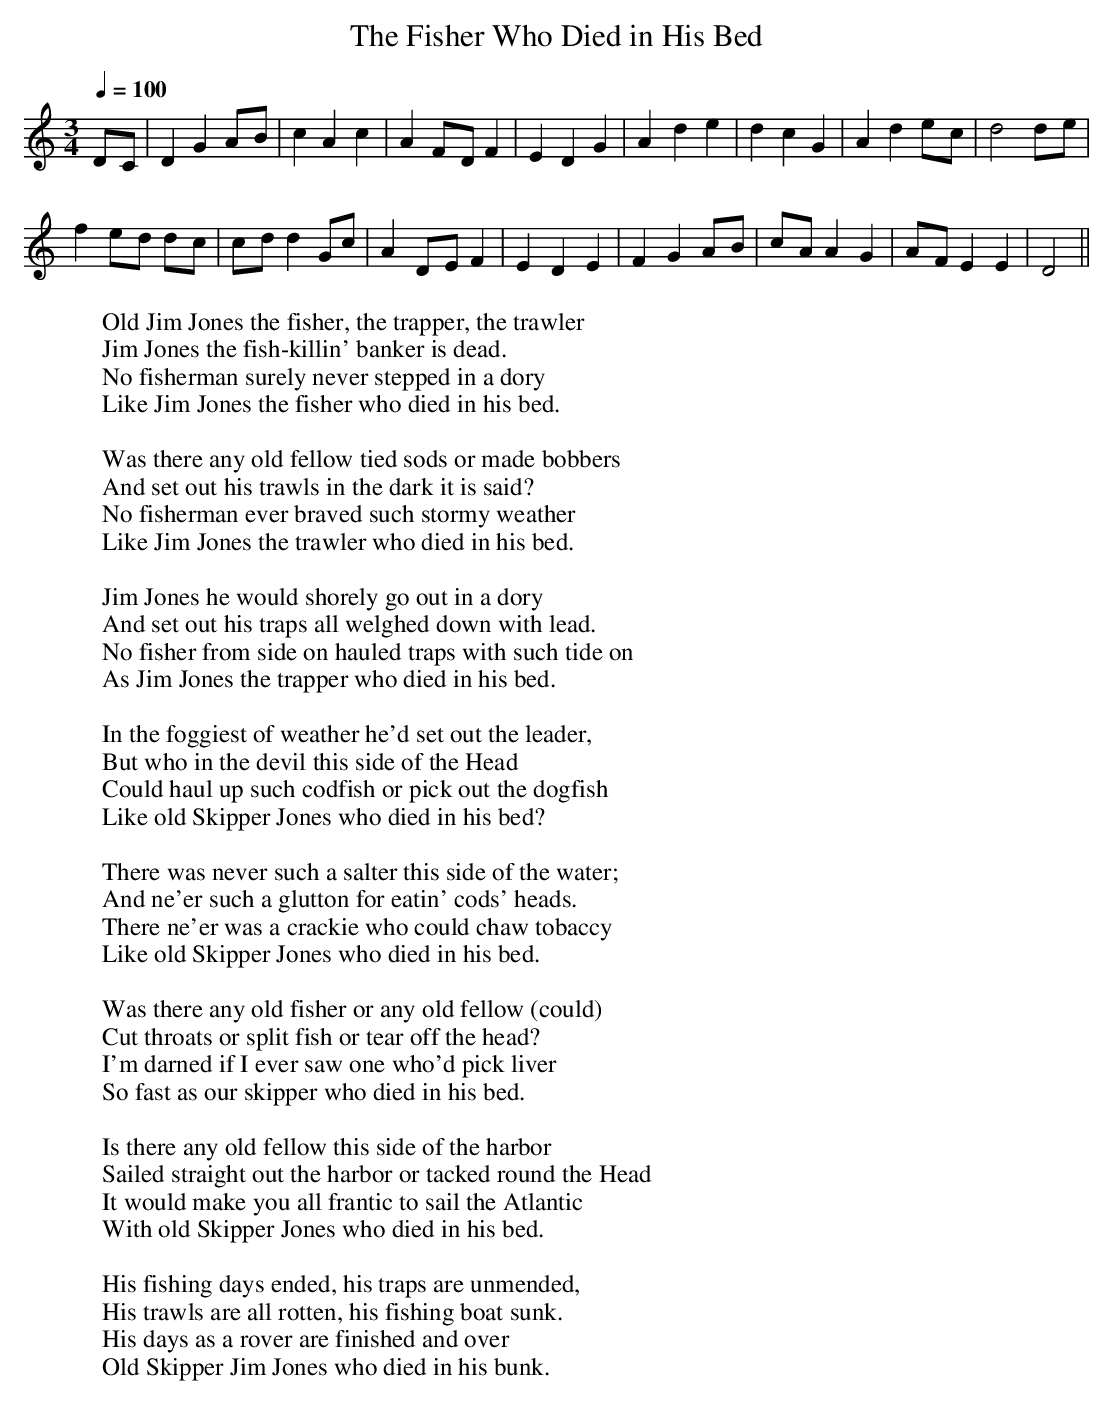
X:1
T:Fisher Who Died in His Bed, The
M:3/4
L:1/8
Q:1/4=100
W:Old Jim Jones the fisher, the trapper, the trawler
W:Jim Jones the fish-killin' banker is dead.
W:No fisherman surely never stepped in a dory
W:Like Jim Jones the fisher who died in his bed.
W:
W:Was there any old fellow tied sods or made bobbers
W:And set out his trawls in the dark it is said?
W:No fisherman ever braved such stormy weather
W:Like Jim Jones the trawler who died in his bed.
W:
W:Jim Jones he would shorely go out in a dory
W:And set out his traps all welghed down with lead.
W:No fisher from side on hauled traps with such tide on
W:As Jim Jones the trapper who died in his bed.
W:
W:In the foggiest of weather he'd set out the leader,
W:But who in the devil this side of the Head
W:Could haul up such codfish or pick out the dogfish
W:Like old Skipper Jones who died in his bed?
W:
W:There was never such a salter this side of the water;
W:And ne'er such a glutton for eatin' cods' heads.
W:There ne'er was a crackie who could chaw tobaccy
W:Like old Skipper Jones who died in his bed.
W:
W:Was there any old fisher or any old fellow (could)
W:Cut throats or split fish or tear off the head?
W:I'm darned if I ever saw one who'd pick liver
W:So fast as our skipper who died in his bed.
W:
W:Is there any old fellow this side of the harbor
W:Sailed straight out the harbor or tacked round the Head
W:It would make you all frantic to sail the Atlantic
W:With old Skipper Jones who died in his bed.
W:
W:His fishing days ended, his traps are unmended,
W:His trawls are all rotten, his fishing boat sunk.
W:His days as a rover are finished and over
W:Old Skipper Jim Jones who died in his bunk.
K:C
D-C |D2 G2 A-B|c2 A2 c2|A2 F-D F2|E2 D2 G2|\
A2- d2 e2|d2 c2 G2|A2 d2 e-c|d4 d-e|
f2 e-d d-c|c-d d2 Gc|A2 D-E F2|E2 D2 E2|\
F2 G2 A-B|c-A A2 G2|A-F E2 E2|D4 ||
